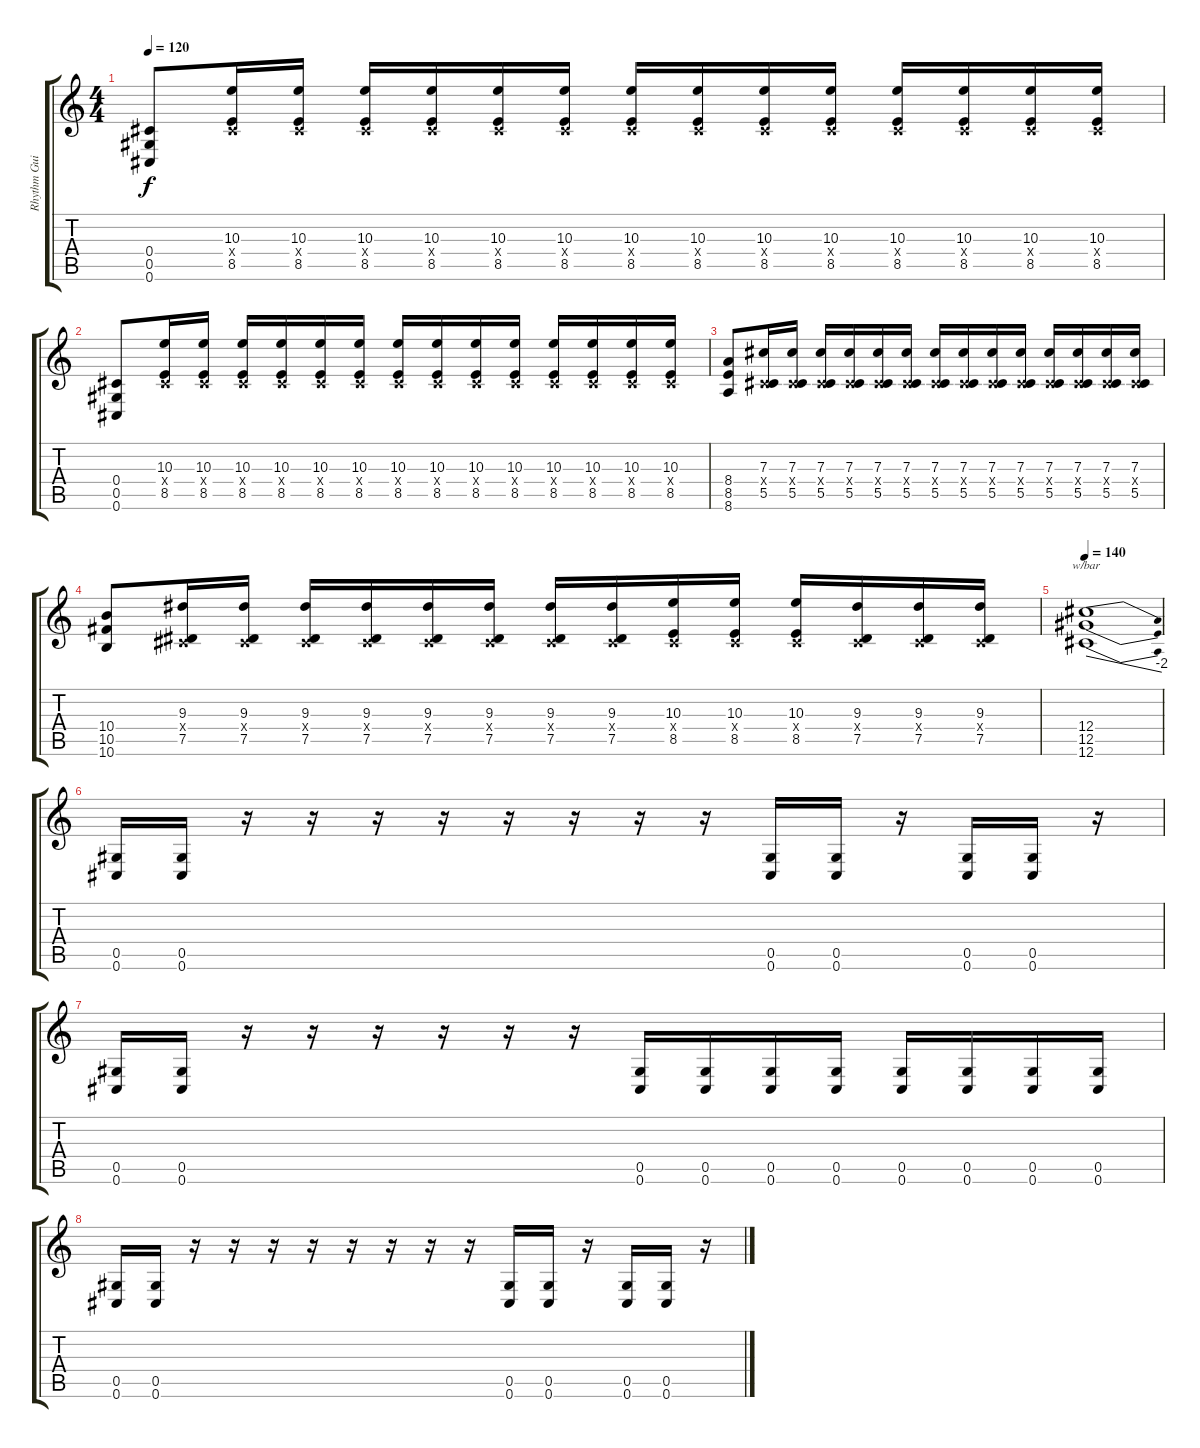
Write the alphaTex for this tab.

\track ("Rhythm Guitar - Johnny Franck" "Rhythm Gui") {instrument distortionguitar}
\staff {score tabs}
\tuning (Eb4 Bb3 Gb3 Db3 Ab2 Db2) {hide}
\ts (4 4)
\tempo 120
\clef g2
\ks c
(0.4 0.5 0.6).8{dy f} (10.3 0.4{x} 8.5).16 (10.3 0.4{x} 8.5).16 (10.3 0.4{x} 8.5).16 (10.3 0.4{x} 8.5).16 (10.3 0.4{x} 8.5).16 (10.3 0.4{x} 8.5).16 (10.3 0.4{x} 8.5).16 (10.3 0.4{x} 8.5).16 (10.3 0.4{x} 8.5).16 (10.3 0.4{x} 8.5).16 (10.3 0.4{x} 8.5).16 (10.3 0.4{x} 8.5).16 (10.3 0.4{x} 8.5).16 (10.3 0.4{x} 8.5).16 |
(0.4 0.5 0.6).8 (10.3 0.4{x} 8.5).16 (10.3 0.4{x} 8.5).16 (10.3 0.4{x} 8.5).16 (10.3 0.4{x} 8.5).16 (10.3 0.4{x} 8.5).16 (10.3 0.4{x} 8.5).16 (10.3 0.4{x} 8.5).16 (10.3 0.4{x} 8.5).16 (10.3 0.4{x} 8.5).16 (10.3 0.4{x} 8.5).16 (10.3 0.4{x} 8.5).16 (10.3 0.4{x} 8.5).16 (10.3 0.4{x} 8.5).16 (10.3 0.4{x} 8.5).16 |
(8.4 8.5 8.6).8 (7.3 0.4{x} 5.5).16 (7.3 0.4{x} 5.5).16 (7.3 0.4{x} 5.5).16 (7.3 0.4{x} 5.5).16 (7.3 0.4{x} 5.5).16 (7.3 0.4{x} 5.5).16 (7.3 0.4{x} 5.5).16 (7.3 0.4{x} 5.5).16 (7.3 0.4{x} 5.5).16 (7.3 0.4{x} 5.5).16 (7.3 0.4{x} 5.5).16 (7.3 0.4{x} 5.5).16 (7.3 0.4{x} 5.5).16 (7.3 0.4{x} 5.5).16 |
(10.4 10.5 10.6).8 (9.3 0.4{x} 7.5).16 (9.3 0.4{x} 7.5).16 (9.3 0.4{x} 7.5).16 (9.3 0.4{x} 7.5).16 (9.3 0.4{x} 7.5).16 (9.3 0.4{x} 7.5).16 (9.3 0.4{x} 7.5).16 (9.3 0.4{x} 7.5).16 (10.3 0.4{x} 8.5).16 (10.3 0.4{x} 8.5).16 (10.3 0.4{x} 8.5).16 (9.3 0.4{x} 7.5).16 (9.3 0.4{x} 7.5).16 (9.3 0.4{x} 7.5).16 |
\tempo 140
(12.4 12.5 12.6).1{tbe (dive default 0 0 60 -8)} |
(0.5 0.6).16 (0.5 0.6).16 r.16 r.16 r.16 r.16 r.16 r.16 r.16 r.16 (0.5 0.6).16 (0.5 0.6).16 r.16 (0.5 0.6).16 (0.5 0.6).16 r.16 |
(0.5 0.6).16 (0.5 0.6).16 r.16 r.16 r.16 r.16 r.16 r.16 (0.5 0.6).16 (0.5 0.6).16 (0.5 0.6).16 (0.5 0.6).16 (0.5 0.6).16 (0.5 0.6).16 (0.5 0.6).16 (0.5 0.6).16 |
(0.5 0.6).16 (0.5 0.6).16 r.16 r.16 r.16 r.16 r.16 r.16 r.16 r.16 (0.5 0.6).16 (0.5 0.6).16 r.16 (0.5 0.6).16 (0.5 0.6).16 r.16
